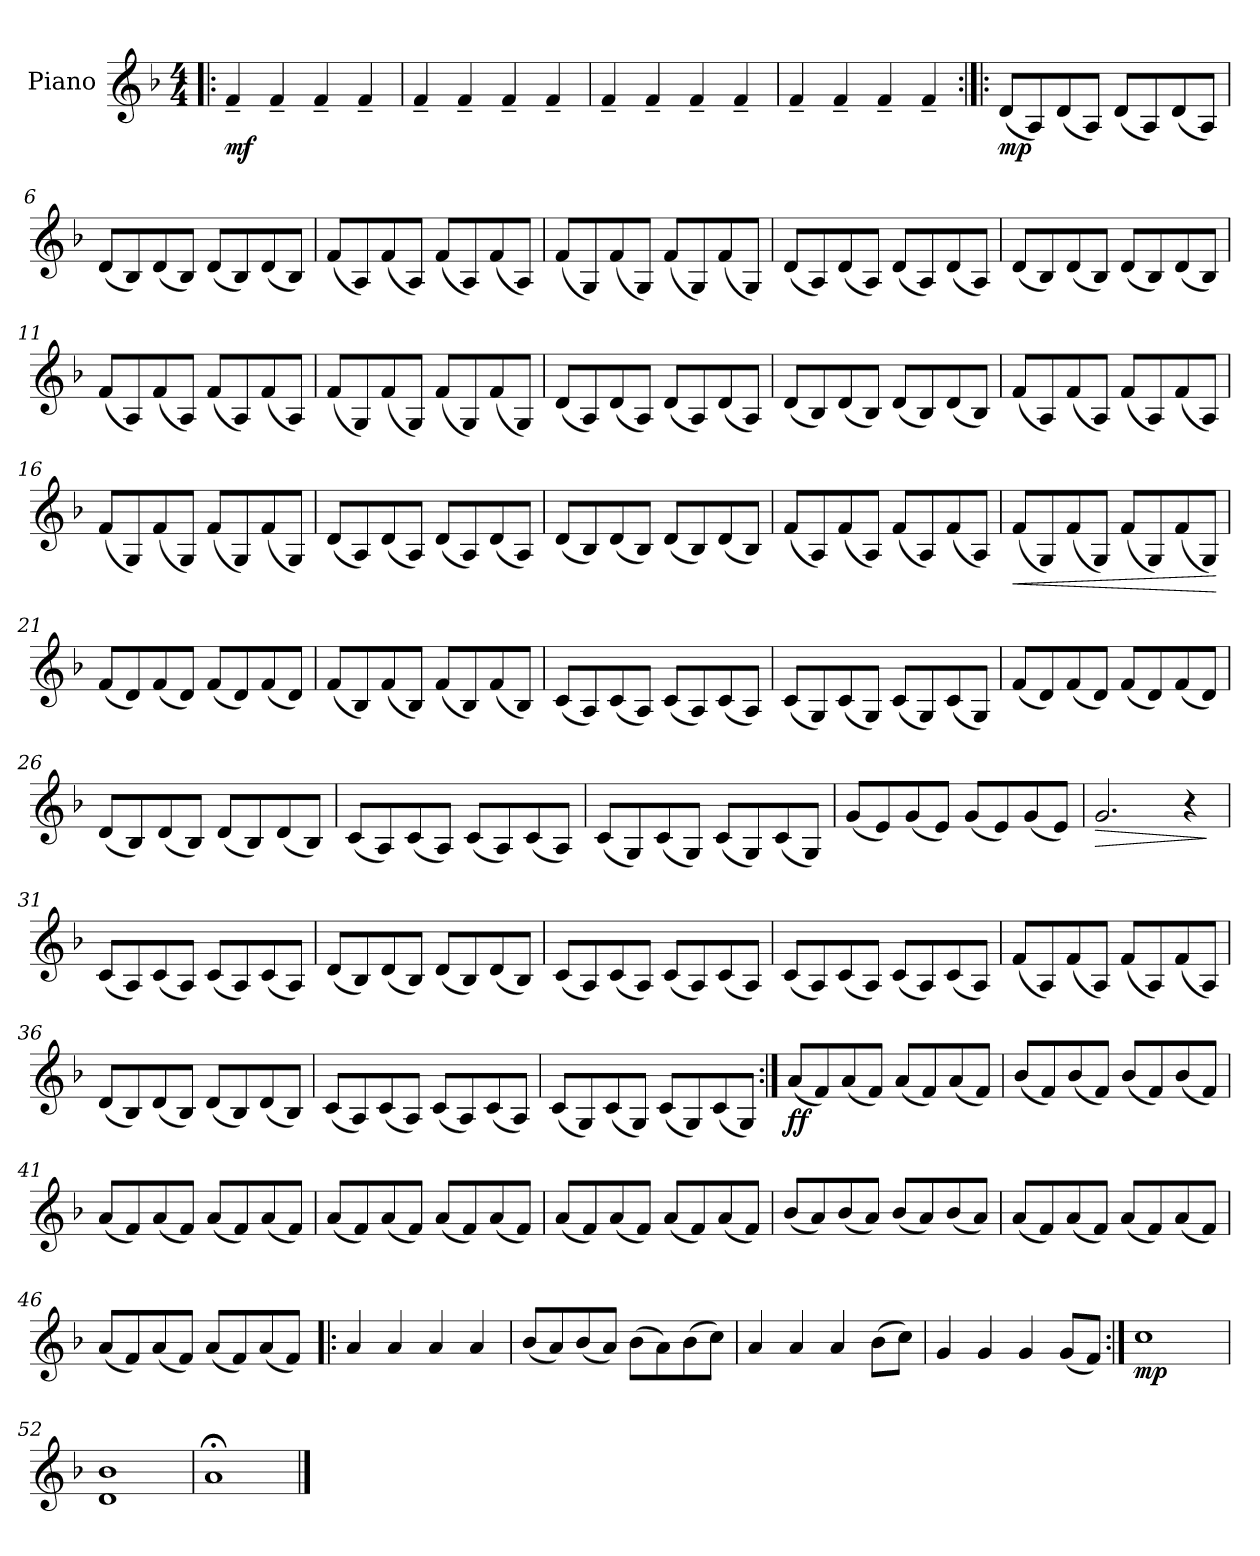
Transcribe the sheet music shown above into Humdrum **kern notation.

**kern	**dynam
*part1	*part1
*staff1	*staff1
*I"Piano	*
*I'Pno.	*
*clefG2	*
*k[b-]	*
*M4/4	*
*MM75	*
=1!|:	=1!|:
!	!LO:DY:b
4f~/	mf
4f~/	.
4f~/	.
4f~/	.
=2	=2
4f~/	.
4f~/	.
4f~/	.
4f~/	.
=3	=3
4f~/	.
4f~/	.
4f~/	.
4f~/	.
=4	=4
4f~/	.
4f~/	.
4f~/	.
4f~/	.
=5:|!|:	=5:|!|:
!	!LO:DY:b
(8d/L	mp
8A/)	.
(8d/	.
8A/J)	.
(8d/L	.
8A/)	.
(8d/	.
8A/J)	.
=6	=6
(8d/L	.
8B-/)	.
(8d/	.
8B-/J)	.
(8d/L	.
8B-/)	.
(8d/	.
8B-/J)	.
!!LO:LB:g=z
=7	=7
(8f/L	.
8A/)	.
(8f/	.
8A/J)	.
(8f/L	.
8A/)	.
(8f/	.
8A/J)	.
=8	=8
(8f/L	.
8G/)	.
(8f/	.
8G/J)	.
(8f/L	.
8G/)	.
(8f/	.
8G/J)	.
=9	=9
(8d/L	.
8A/)	.
(8d/	.
8A/J)	.
(8d/L	.
8A/)	.
(8d/	.
8A/J)	.
=10	=10
(8d/L	.
8B-/)	.
(8d/	.
8B-/J)	.
(8d/L	.
8B-/)	.
(8d/	.
8B-/J)	.
=11	=11
(8f/L	.
8A/)	.
(8f/	.
8A/J)	.
(8f/L	.
8A/)	.
(8f/	.
8A/J)	.
!!LO:LB:g=z
=12	=12
(8f/L	.
8G/)	.
(8f/	.
8G/J)	.
(8f/L	.
8G/)	.
(8f/	.
8G/J)	.
=13	=13
(8d/L	.
8A/)	.
(8d/	.
8A/J)	.
(8d/L	.
8A/)	.
(8d/	.
8A/J)	.
=14	=14
(8d/L	.
8B-/)	.
(8d/	.
8B-/J)	.
(8d/L	.
8B-/)	.
(8d/	.
8B-/J)	.
=15	=15
(8f/L	.
8A/)	.
(8f/	.
8A/J)	.
(8f/L	.
8A/)	.
(8f/	.
8A/J)	.
=16	=16
(8f/L	.
8G/)	.
(8f/	.
8G/J)	.
(8f/L	.
8G/)	.
(8f/	.
8G/J)	.
!!LO:LB:g=z
=17	=17
(8d/L	.
8A/)	.
(8d/	.
8A/J)	.
(8d/L	.
8A/)	.
(8d/	.
8A/J)	.
=18	=18
(8d/L	.
8B-/)	.
(8d/	.
8B-/J)	.
(8d/L	.
8B-/)	.
(8d/	.
8B-/J)	.
=19	=19
(8f/L	.
8A/)	.
(8f/	.
8A/J)	.
(8f/L	.
8A/)	.
(8f/	.
8A/J)	.
=20	=20
!	!LO:HP:b
(8f/L	<
8G/)	.
(8f/	.
8G/J)	.
(8f/L	.
8G/)	.
(8f/	.
8G/J)	.
.	[
=21	=21
(8f/L	.
8d/)	.
(8f/	.
8d/J)	.
(8f/L	.
8d/)	.
(8f/	.
8d/J)	.
!!LO:LB:g=z
=22	=22
(8f/L	.
8B-/)	.
(8f/	.
8B-/J)	.
(8f/L	.
8B-/)	.
(8f/	.
8B-/J)	.
=23	=23
(8c/L	.
8A/)	.
(8c/	.
8A/J)	.
(8c/L	.
8A/)	.
(8c/	.
8A/J)	.
=24	=24
(8c/L	.
8G/)	.
(8c/	.
8G/J)	.
(8c/L	.
8G/)	.
(8c/	.
8G/J)	.
=25	=25
(8f/L	.
8d/)	.
(8f/	.
8d/J)	.
(8f/L	.
8d/)	.
(8f/	.
8d/J)	.
!!LO:LB:g=z
=26	=26
(8d/L	.
8B-/)	.
(8d/	.
8B-/J)	.
(8d/L	.
8B-/)	.
(8d/	.
8B-/J)	.
=27	=27
(8c/L	.
8A/)	.
(8c/	.
8A/J)	.
(8c/L	.
8A/)	.
(8c/	.
8A/J)	.
=28	=28
(8c/L	.
8G/)	.
(8c/	.
8G/J)	.
(8c/L	.
8G/)	.
(8c/	.
8G/J)	.
=29	=29
(8g/L	.
8e/)	.
(8g/	.
8e/J)	.
(8g/L	.
8e/)	.
(8g/	.
8e/J)	.
=30	=30
!	!LO:HP:b
2.g/	>
4r	.
.	]
!!LO:LB:g=z
=31	=31
(8c/L	.
8A/)	.
(8c/	.
8A/J)	.
(8c/L	.
8A/)	.
(8c/	.
8A/J)	.
=32	=32
(8d/L	.
8B-/)	.
(8d/	.
8B-/J)	.
(8d/L	.
8B-/)	.
(8d/	.
8B-/J)	.
=33	=33
(8c/L	.
8A/)	.
(8c/	.
8A/J)	.
(8c/L	.
8A/)	.
(8c/	.
8A/J)	.
=34	=34
(8c/L	.
8A/)	.
(8c/	.
8A/J)	.
(8c/L	.
8A/)	.
(8c/	.
8A/J)	.
!!LO:LB:g=z
=35	=35
(8f/L	.
8A/)	.
(8f/	.
8A/J)	.
(8f/L	.
8A/)	.
(8f/	.
8A/J)	.
=36	=36
(8d/L	.
8B-/)	.
(8d/	.
8B-/J)	.
(8d/L	.
8B-/)	.
(8d/	.
8B-/J)	.
=37	=37
(8c/L	.
8A/)	.
(8c/	.
8A/J)	.
(8c/L	.
8A/)	.
(8c/	.
8A/J)	.
=38	=38
(8c/L	.
8G/)	.
(8c/	.
8G/J)	.
(8c/L	.
8G/)	.
(8c/	.
8G/J)	.
!!LO:LB:g=z
=39:|!	=39:|!
!	!LO:DY:b
(8a/L	ff
8f/)	.
(8a/	.
8f/J)	.
(8a/L	.
8f/)	.
(8a/	.
8f/J)	.
=40	=40
(8b-/L	.
8f/)	.
(8b-/	.
8f/J)	.
(8b-/L	.
8f/)	.
(8b-/	.
8f/J)	.
=41	=41
(8a/L	.
8f/)	.
(8a/	.
8f/J)	.
(8a/L	.
8f/)	.
(8a/	.
8f/J)	.
=42	=42
(8a/L	.
8f/)	.
(8a/	.
8f/J)	.
(8a/L	.
8f/)	.
(8a/	.
8f/J)	.
=43	=43
(8a/L	.
8f/)	.
(8a/	.
8f/J)	.
(8a/L	.
8f/)	.
(8a/	.
8f/J)	.
!!LO:LB:g=z
=44	=44
(8b-/L	.
8a/)	.
(8b-/	.
8a/J)	.
(8b-/L	.
8a/)	.
(8b-/	.
8a/J)	.
=45	=45
(8a/L	.
8f/)	.
(8a/	.
8f/J)	.
(8a/L	.
8f/)	.
(8a/	.
8f/J)	.
=46	=46
(8a/L	.
8f/)	.
(8a/	.
8f/J)	.
(8a/L	.
8f/)	.
(8a/	.
8f/J)	.
=47!|:	=47!|:
4a/	.
4a/	.
4a/	.
4a/	.
=48	=48
(8b-/L	.
8a/)	.
(8b-/	.
8a/J)	.
(8b-\L	.
8a\)	.
(8b-\	.
8cc\J)	.
=49	=49
4a/	.
4a/	.
4a/	.
(8b-\L	.
8cc\J)	.
!!LO:LB:g=z
=50	=50
4g/	.
4g/	.
4g/	.
(8g/L	.
8f/J)	.
=51:|!	=51:|!
!	!LO:DY:b
1cc	mp
=52	=52
1d 1b-	.
=53	=53
1a;<	.
==	==
*-	*-
